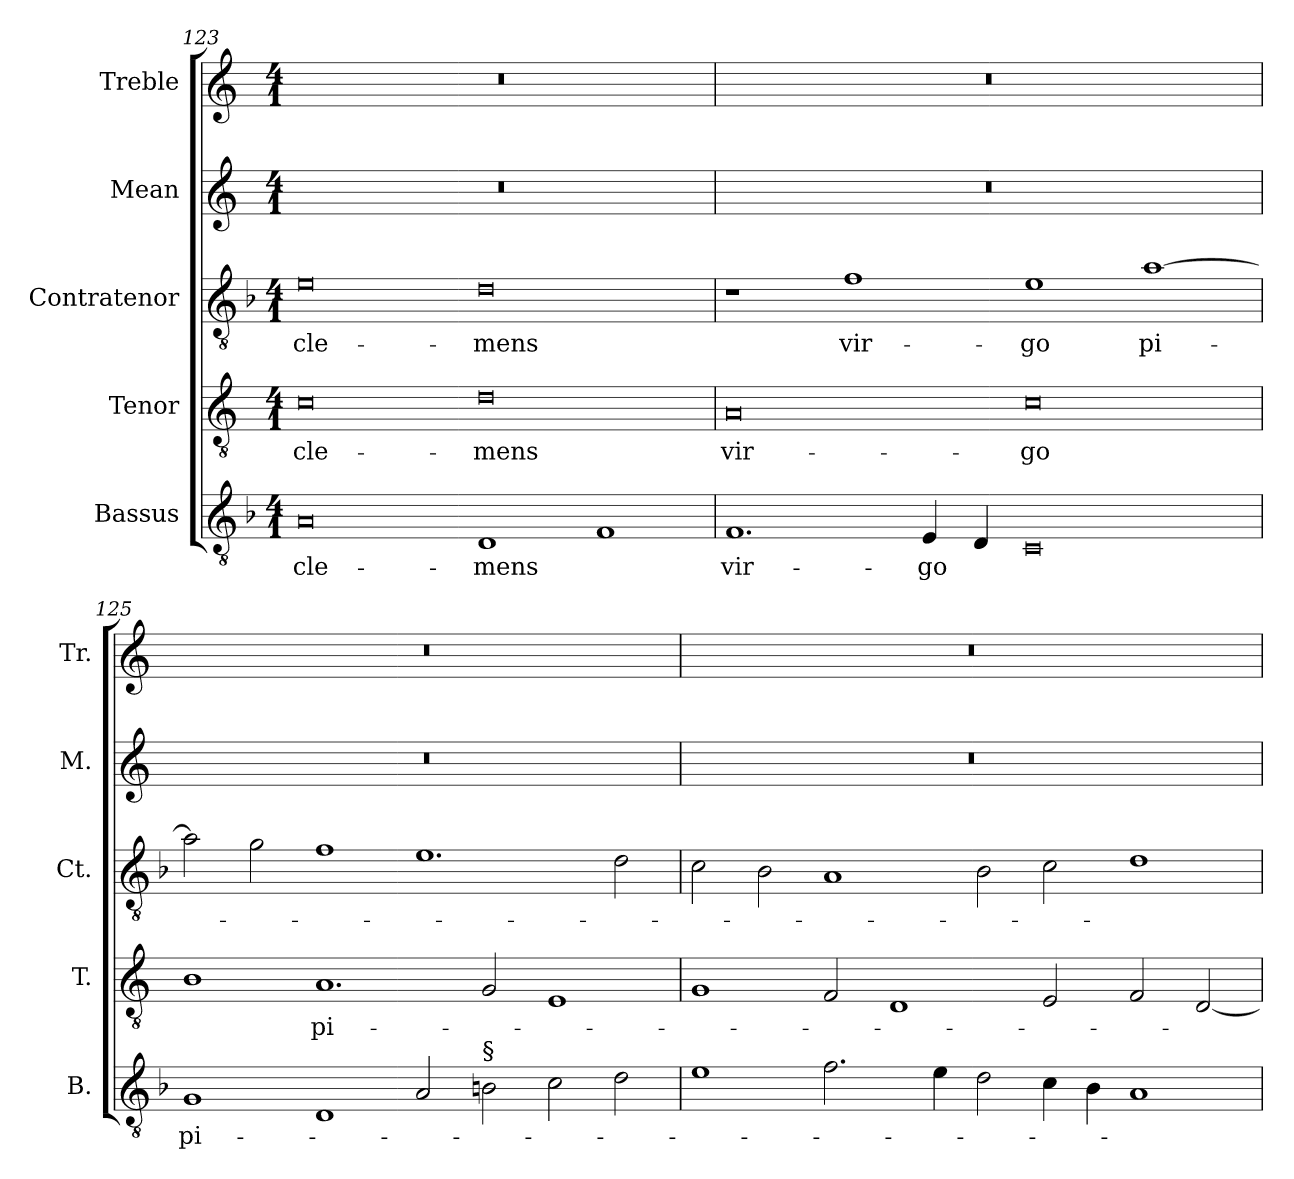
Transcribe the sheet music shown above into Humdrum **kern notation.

**kern	**text	**kern	**text	**kern	**text	**kern	**kern
*part5	*part5	*part4	*part4	*part3	*part3	*part2	*part1
*staff5	*staff5	*staff4	*staff4	*staff3	*staff3	*staff2	*staff1
*I"Bassus	*	*I"Tenor	*	*I"Contratenor	*	*I"Mean	*I"Treble
*I'B.	*	*I'T.	*	*I'Ct.	*	*I'M.	*I'Tr.
*clefGv2	*	*clefGv2	*	*clefGv2	*	*clefG2	*clefG2
*ITrd7c12	*	*ITrd7c12	*	*ITrd7c12	*	*	*
*k[b-]	*	*k[]	*	*k[b-]	*	*k[]	*k[]
*F:	*	*	*	*F:	*	*C:	*C:
*M4/1	*	*M4/1	*	*M4/1	*	*M4/1	*M4/1
=123	=123	=123	=123	=123	=123	=123	=123
!	!LO:LY:b:color=#000000	!	!	!	!	!	!
!	!	!	!LO:LY:b:color=#000000	!	!	!	!
!	!	!	!	!	!LO:LY:b:color=#000000	!LO:N:vis=1	!LO:N:vis=1
0AAi	cle-	0Ci	cle-	0Ei	cle-	00r	00r
!	!LO:LY:b:color=#000000	!	!	!	!	!	!
!	!	!	!LO:LY:b:color=#000000	!	!	!	!
!	!	!	!	!	!LO:LY:b:color=#000000	!	!
1DDi	-mens	0Di	-mens	0Di	-mens	.	.
1FFi	.	.	.	.	.	.	.
=124`	=124`	=124`	=124`	=124`	=124`	=124`	=124`
!	!LO:LY:b:color=#000000	!	!	!	!	!	!
!	!	!	!LO:LY:b:color=#000000	!	!	!LO:N:vis=1	!LO:N:vis=1
1.FFi	vir-	0AAi	vir-	1r	.	00r	00r
!	!	!	!	!	!LO:LY:b:color=#000000	!	!
.	.	.	.	1Fi	vir-	.	.
!	!LO:LY:b:color=#000000	!	!	!	!	!	!
4EEi/	-go	.	.	.	.	.	.
4DDi/	.	.	.	.	.	.	.
!	!	!	!LO:LY:b:color=#000000	!	!	!	!
!	!	!	!	!	!LO:LY:b:color=#000000	!	!
0CCi	.	0Ci	-go	1Ei	-go	.	.
!	!	!	!	!	!LO:LY:b:color=#000000	!	!
.	.	.	.	[>1Ai	pi-	.	.
=125`	=125`	=125`	=125`	=125`	=125`	=125`	=125`
!	!LO:LY:b:color=#000000	!	!	!	!	!LO:N:vis=1	!LO:N:vis=1
1GGi	pi-	1BBi	.	2Ai\]	.	00r	00r
.	.	.	.	2Gi\	.	.	.
!	!	!	!LO:LY:b:color=#000000	!	!	!	!
1DDi	.	1.AAi	pi-	1Fi	.	.	.
2AAi/	.	.	.	1.Ei	.	.	.
!LO:TX:a:t=§	!	!	!	!	!	!	!
2BBi\	.	2GGi/	.	.	.	.	.
2Ci\	.	1EEi	.	.	.	.	.
2Di\	.	.	.	2Di\	.	.	.
!!LO:LB:g=z
=126`	=126`	=126`	=126`	=126`	=126`	=126`	=126`
!	!	!	!	!	!	!LO:N:vis=1	!LO:N:vis=1
1Ei	.	1GGi	.	2Ci\	.	00r	00r
.	.	.	.	2BB-i\	.	.	.
2.Fi\	.	2FFi/	.	1AAi	.	.	.
.	.	1DDi	.	.	.	.	.
4Ei\	.	.	.	.	.	.	.
2Di\	.	.	.	2BB-i\	.	.	.
4Ci\	.	2EEi/	.	2Ci\	.	.	.
4BB-i\	.	.	.	.	.	.	.
1AAi	.	2FFi/	.	1Di	.	.	.
.	.	[<2DDi/	.	.	.	.	.
=`	=`	=`	=`	=`	=`	=`	=`
*-	*-	*-	*-	*-	*-	*-	*-
